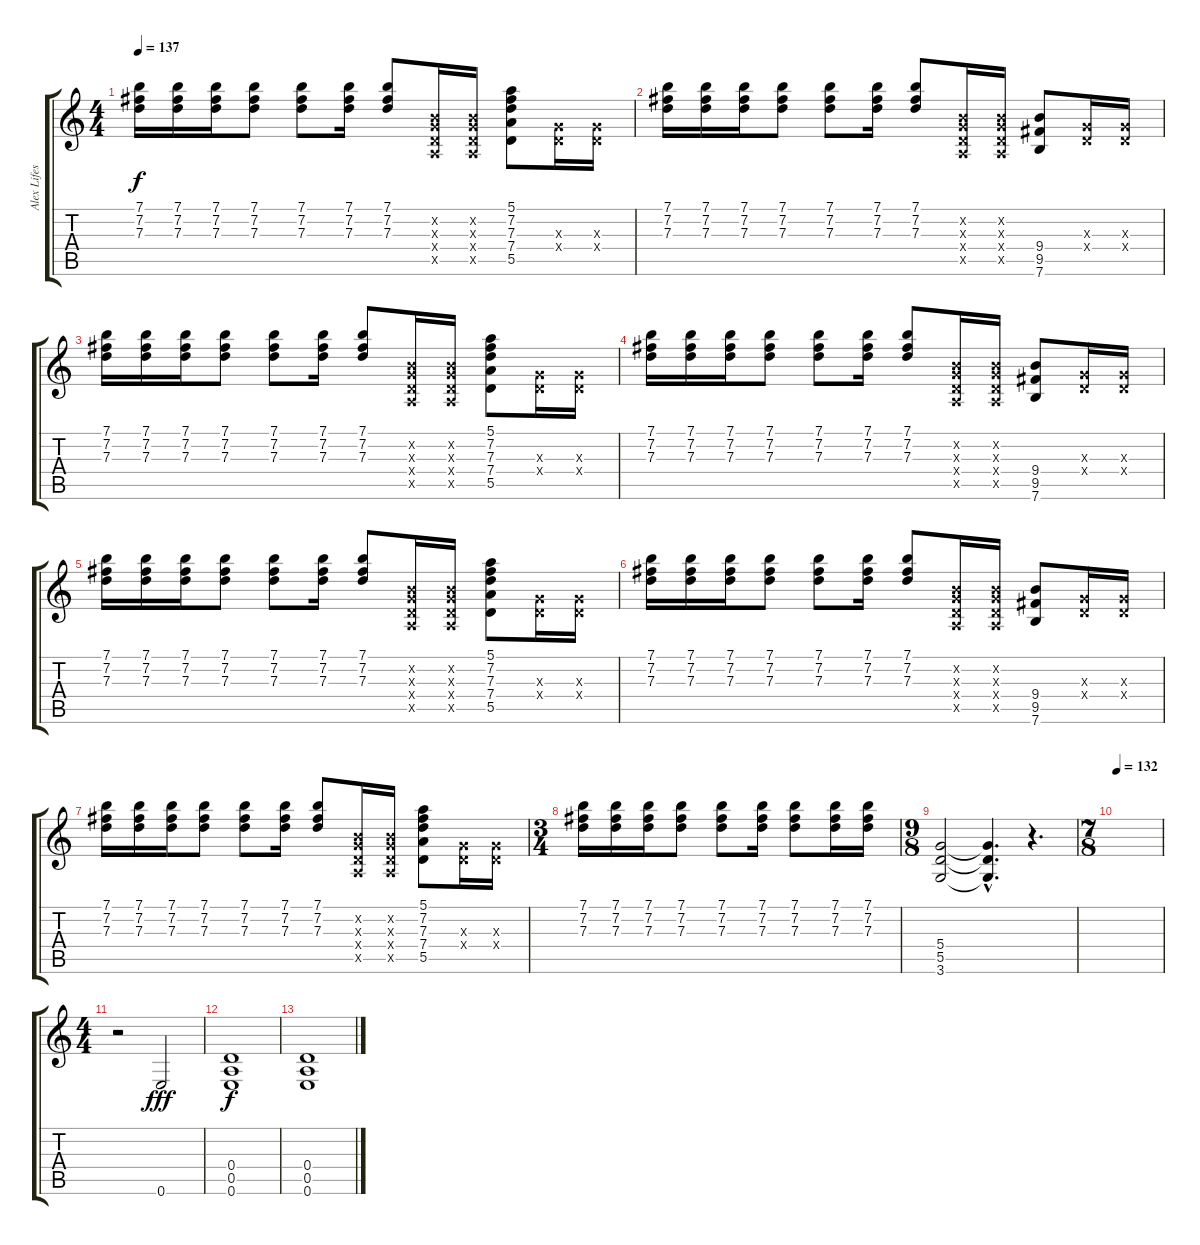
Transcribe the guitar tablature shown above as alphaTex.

\track ("Alex Lifeson, Acústico" "Alex Lifes") {instrument acousticguitarsteel}
\staff {score tabs}
\tuning (E4 B3 G3 D3 A2 E2) {hide}
\ts (4 4)
\tempo 137
\clef g2
\ks c
(7.1 7.2 7.3).16{dy f} (7.1 7.2 7.3).16 (7.1 7.2 7.3).16 (7.1 7.2 7.3).8 (7.1 7.2 7.3).8 (7.1 7.2 7.3).16 (7.1 7.2 7.3).8 (0.2{x} 0.3{x} 0.4{x} 0.5{x}).16 (0.2{x} 0.3{x} 0.4{x} 0.5{x}).16 (5.1 7.2 7.3 7.4 5.5).8 (0.3{x} 0.4{x}).16 (0.3{x} 0.4{x}).16 |
(7.1 7.2 7.3).16 (7.1 7.2 7.3).16 (7.1 7.2 7.3).16 (7.1 7.2 7.3).8 (7.1 7.2 7.3).8 (7.1 7.2 7.3).16 (7.1 7.2 7.3).8 (0.2{x} 0.3{x} 0.4{x} 0.5{x}).16 (0.2{x} 0.3{x} 0.4{x} 0.5{x}).16 (9.4 9.5 7.6).8 (0.3{x} 0.4{x}).16 (0.3{x} 0.4{x}).16 |
(7.1 7.2 7.3).16 (7.1 7.2 7.3).16 (7.1 7.2 7.3).16 (7.1 7.2 7.3).8 (7.1 7.2 7.3).8 (7.1 7.2 7.3).16 (7.1 7.2 7.3).8 (0.2{x} 0.3{x} 0.4{x} 0.5{x}).16 (0.2{x} 0.3{x} 0.4{x} 0.5{x}).16 (5.1 7.2 7.3 7.4 5.5).8 (0.3{x} 0.4{x}).16 (0.3{x} 0.4{x}).16 |
(7.1 7.2 7.3).16 (7.1 7.2 7.3).16 (7.1 7.2 7.3).16 (7.1 7.2 7.3).8 (7.1 7.2 7.3).8 (7.1 7.2 7.3).16 (7.1 7.2 7.3).8 (0.2{x} 0.3{x} 0.4{x} 0.5{x}).16 (0.2{x} 0.3{x} 0.4{x} 0.5{x}).16 (9.4 9.5 7.6).8 (0.3{x} 0.4{x}).16 (0.3{x} 0.4{x}).16 |
(7.1 7.2 7.3).16 (7.1 7.2 7.3).16 (7.1 7.2 7.3).16 (7.1 7.2 7.3).8 (7.1 7.2 7.3).8 (7.1 7.2 7.3).16 (7.1 7.2 7.3).8 (0.2{x} 0.3{x} 0.4{x} 0.5{x}).16 (0.2{x} 0.3{x} 0.4{x} 0.5{x}).16 (5.1 7.2 7.3 7.4 5.5).8 (0.3{x} 0.4{x}).16 (0.3{x} 0.4{x}).16 |
(7.1 7.2 7.3).16 (7.1 7.2 7.3).16 (7.1 7.2 7.3).16 (7.1 7.2 7.3).8 (7.1 7.2 7.3).8 (7.1 7.2 7.3).16 (7.1 7.2 7.3).8 (0.2{x} 0.3{x} 0.4{x} 0.5{x}).16 (0.2{x} 0.3{x} 0.4{x} 0.5{x}).16 (9.4 9.5 7.6).8 (0.3{x} 0.4{x}).16 (0.3{x} 0.4{x}).16 |
(7.1 7.2 7.3).16 (7.1 7.2 7.3).16 (7.1 7.2 7.3).16 (7.1 7.2 7.3).8 (7.1 7.2 7.3).8 (7.1 7.2 7.3).16 (7.1 7.2 7.3).8 (0.2{x} 0.3{x} 0.4{x} 0.5{x}).16 (0.2{x} 0.3{x} 0.4{x} 0.5{x}).16 (5.1 7.2 7.3 7.4 5.5).8 (0.3{x} 0.4{x}).16 (0.3{x} 0.4{x}).16 |
\ts (3 4)
(7.1 7.2 7.3).16 (7.1 7.2 7.3).16 (7.1 7.2 7.3).16 (7.1 7.2 7.3).8 (7.1 7.2 7.3).8 (7.1 7.2 7.3).16 (7.1 7.2 7.3).8 (7.1 7.2 7.3).16 (7.1 7.2 7.3).16 |
\ts (9 8)
(5.4 5.5 3.6).2 (5.4{hac t} 5.5{hac t} 3.6{hac t}).4{d} r.4{d} |
\ts (7 8)
\tempo 132
|
\ts (4 4)
r.2 0.6.2{dy fff volume 16 instrument gunshot} |
(0.4 0.5 0.6).1{dy f} |
(0.4 0.5 0.6).1
